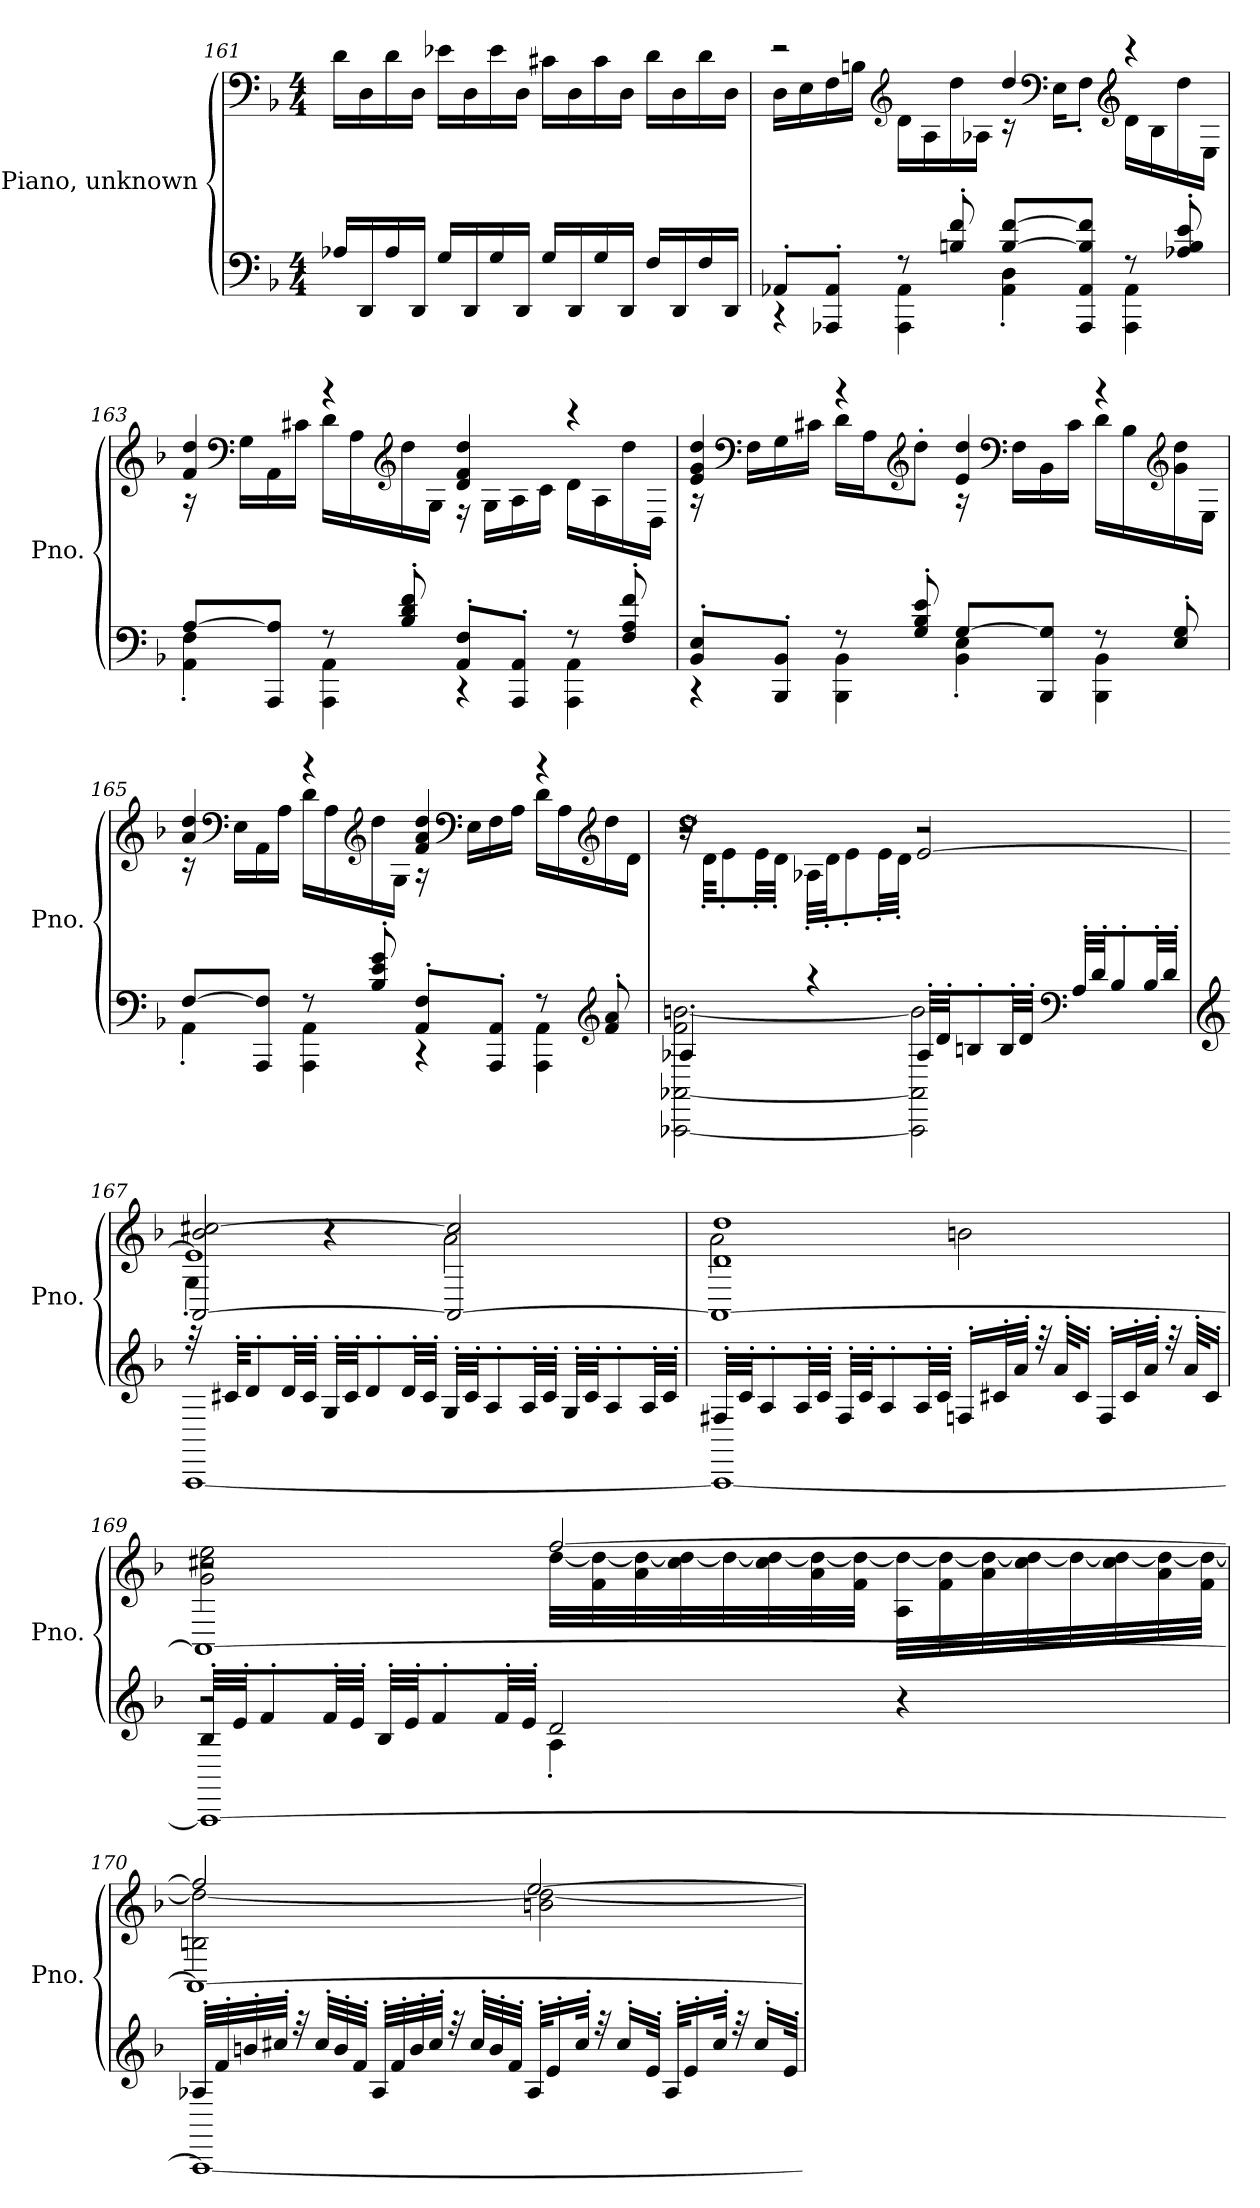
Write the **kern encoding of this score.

**kern	**kern
*part1	*part1
*staff2	*staff1
*I"Piano, unknown	*
*I'Pno.	*
!!LO:LB:g=z
*clefF4	*clefF4
*k[b-]	*k[b-]
*M4/4	*M4/4
=161	=161
16A-X/LL	16d\LL
16DD/	16D\
16A-/	16d\
16DD/JJ	16D\JJ
16G/LL	16e-X\LL
16DD/	16D\
16G/	16e-\
16DD/JJ	16D\JJ
16G/LL	16c#X\LL
16DD/	16D\
16G/	16c#\
16DD/JJ	16D\JJ
16F/LL	16d\LL
16DD/	16D\
16F/	16d\
16DD/JJ	16D\JJ
=162	=162
*^	*^
8AA-X'/L	4r	2r	16D\LL
.	.	.	16E\
8AAA-X/' 8AA-/'J	.	.	16F\
.	.	.	16Bn\JJ
*	*	*clefG2	*
8r	4AAA-\ 4AA-\	.	16d\LL
.	.	.	16A\
8Bn/' 8f/'	.	.	16dd\
.	.	.	16A-X\JJ
[8B/ [8f/L	4AA-\' 4D\'	4dd/	16r
*	*	*clefF4	*
.	.	.	16E\KL
8AAA-/ 8AA-/ 8B/] 8f/]J	.	.	8F'\J
*	*	*clefG2	*
8r	4AAA-\ 4AA-\	4r	16d\LL
.	.	.	16B\
8A-X/' 8B/' 8e/'	.	.	16dd\
.	.	.	16E\JJ
!!LO:LB:g=z	!!
=163	=163	=163	=163
[8A/L	4AA\' 4F\'	4f/ 4dd/	16r
*	*	*clefF4	*
.	.	.	16G\LL
8AAA/ 8A/]J	.	.	16AA\
.	.	.	16c#X\JJ
8r	4AAA\ 4AA\	4r	16d\LL
.	.	.	16A\
*	*	*clefG2	*
8B-/' 8d/' 8f/'	.	.	16dd\
.	.	.	16G\JJ
8AA/' 8F/'L	4r	4d/ 4f/ 4dd/	16r
.	.	.	16G\LL
8AAA/' 8AA/'J	.	.	16A\
.	.	.	16c#\JJ
8r	4AAA\ 4AA\	4r	16d\LL
.	.	.	16A\
8F/' 8A/' 8f/'	.	.	16dd\
.	.	.	16D\JJ
=164	=164	=164	=164
8BB-/' 8E/'L	4r	4e/ 4g/ 4dd/	16r
*	*	*clefF4	*
.	.	.	16F\LL
8BBB-/' 8BB-/'J	.	.	16G\
.	.	.	16c#X\JJ
8r	4BBB-\ 4BB-\	4r	16d\LL
.	.	.	16A\J
*	*	*clefG2	*
8G/' 8B-/' 8e/'	.	.	8dd'\J
[8G/L	4BB-\' 4E\'	4e/ 4dd/	16r
*	*	*clefF4	*
.	.	.	16F\LL
8BBB-/ 8G/]J	.	.	16BB-\
.	.	.	16c#\JJ
8r	4BBB-\ 4BB-\	4r	16d\LL
.	.	.	16B-\
*	*	*clefG2	*
8E/' 8G/'	.	.	16g\ 16dd\
.	.	.	16E\JJ
!!LO:LB:g=z	!!
=165	=165	=165	=165
[8F/L	4AA'\	4a/ 4dd/	16r
*	*	*clefF4	*
.	.	.	16E\LL
8AAA/ 8F/]J	.	.	16AA\
.	.	.	16A\JJ
8r	4AAA\ 4AA\	4r	16d\LL
.	.	.	16A\
*	*	*clefG2	*
8B-/' 8e/' 8g/'	.	.	16dd\
.	.	.	16G\JJ
8AA/' 8F/'L	4r	4f/ 4a/ 4dd/	16r
*	*	*clefF4	*
.	.	.	16E\LL
8AAA/' 8AA/'J	.	.	16F\
.	.	.	16A\JJ
8r	4AAA\ 4AA\	4r	16d\LL
.	.	.	16A\
*clefG2	*	*clefG2	*
8f/' 8a/'	.	.	16dd\
.	.	.	16d\JJ
!!LO:LB:g=z
=166	=166	=166	=166
*	*	*	*^
4A-X'/	[2AAA-X\ [2AA-X\ 2f\ [2bn\	2r	32r	1dd
.	.	.	32d'\KKL	.
.	.	.	8e'\	.
.	.	.	32e'\LL	.
.	.	.	32d'\JJJ	.
4r	.	.	32A-X'\LLL	.
.	.	.	32d'\JJ	.
.	.	.	8e'\	.
.	.	.	32e'\LL	.
.	.	.	32d'\JJJ	.
32A-'/LLL	2AAA-\] 2AA-\] 2b\]	[2e/	2r	.
32d'/JJ	.	.	.	.
8Bn'/	.	.	.	.
32B'/LL	.	.	.	.
32d'/JJJ	.	.	.	.
*clefF4	*	*	*	*
32A-'/LLL	.	.	.	.
32d'/JJ	.	.	.	.
8B'/	.	.	.	.
32B'/LL	.	.	.	.
32d'/JJJ	.	.	.	.
!!LO:PB:g=z	!!	!!
=167	=167	=167	=167	=167
*clefG2	*	*	*	*
32r	[1AAA	1e]	4G'\	[2AA/ 2b-/ [2cc#X/
32c#X'/KKL	.	.	.	.
8d'/	.	.	.	.
32d'/LL	.	.	.	.
32c#'/JJJ	.	.	.	.
32G'/LLL	.	.	4r	.
32c#'/JJ	.	.	.	.
8d'/	.	.	.	.
32d'/LL	.	.	.	.
32c#'/JJJ	.	.	.	.
32G'/LLL	.	.	2a\	2AA/_ 2cc#/]
32c#'/JJ	.	.	.	.
8A'/	.	.	.	.
32A'/LL	.	.	.	.
32c#'/JJJ	.	.	.	.
32G'/LLL	.	.	.	.
32c#'/JJ	.	.	.	.
8A'/	.	.	.	.
32A'/LL	.	.	.	.
32c#'/JJJ	.	.	.	.
!!LO:LB:g=z	!!	!!
=168	=168	=168	=168	=168
32F#X'/LLL	1AAA_	1d 1dd	2a\	1AA_
32c'/JJ	.	.	.	.
8A'/	.	.	.	.
32A'/LL	.	.	.	.
32c'/JJJ	.	.	.	.
32F#'/LLL	.	.	.	.
32c'/JJ	.	.	.	.
8A'/	.	.	.	.
32A'/LL	.	.	.	.
32c'/JJJ	.	.	.	.
16Fn'/LL	.	.	2bn\	.
32c#X'/L	.	.	.	.
32a'/JJJ	.	.	.	.
32r	.	.	.	.
32a'/KLL	.	.	.	.
16c#'/JJ	.	.	.	.
16F'/LL	.	.	.	.
32c#'/L	.	.	.	.
32a'/JJJ	.	.	.	.
32r	.	.	.	.
32a'/KLL	.	.	.	.
16c#'/JJ	.	.	.	.
!!LO:LB:g=z	!!	!!
=169	=169	=169	=169	=169
*	*^	*	*	*
32B-'/LLL	2r	1AAA_	2r	2g\ 2cc#X\ 2ee\	1AA_
32e'/JJ	.	.	.	.	.
8f'/	.	.	.	.	.
32f'/LL	.	.	.	.	.
32e'/JJJ	.	.	.	.	.
32B-'/LLL	.	.	.	.	.
32e'/JJ	.	.	.	.	.
8f'/	.	.	.	.	.
32f'/LL	.	.	.	.	.
32e'/JJJ	.	.	.	.	.
2d/	4A'\	.	[2ff/	[32dd\LLL	.
.	.	.	.	32f\ 32dd\_	.
.	.	.	.	32a\ 32dd\_	.
.	.	.	.	32cc#\ 32dd\_	.
.	.	.	.	32dd\_	.
.	.	.	.	32cc#\ 32dd\_	.
.	.	.	.	32a\ 32dd\_	.
.	.	.	.	32f\ 32dd\_JJJ	.
.	4r	.	.	32A\ 32dd\_LLL	.
.	.	.	.	32f\ 32dd\_	.
.	.	.	.	32a\ 32dd\_	.
.	.	.	.	32cc#\ 32dd\_	.
.	.	.	.	32dd\_	.
.	.	.	.	32cc#\ 32dd\_	.
.	.	.	.	32a\ 32dd\_	.
.	.	.	.	32f\ 32dd\_JJJ	.
*	*v	*v	*	*	*
!!LO:LB:g=z	!!	!!
=170	=170	=170	=170	=170
32A-X'/LLL	1AAA_	2ff/]	2Bn\ 2dd\_	1AA_
32f'/	.	.	.	.
32bn'/	.	.	.	.
32cc#X'/JJJ	.	.	.	.
32r	.	.	.	.
32cc#'/LLL	.	.	.	.
32b'/	.	.	.	.
32f'/JJJ	.	.	.	.
32A-'/LLL	.	.	.	.
32f'/	.	.	.	.
32b'/	.	.	.	.
32cc#'/JJJ	.	.	.	.
32r	.	.	.	.
32cc#'/LLL	.	.	.	.
32b'/	.	.	.	.
32f'/JJJ	.	.	.	.
32A-'/KLL	.	[2ee/	2bn\ 2dd\_	.
16e'/	.	.	.	.
32cc#'/JJk	.	.	.	.
32r	.	.	.	.
16cc#'/LL	.	.	.	.
32e'/JJk	.	.	.	.
32A-'/KLL	.	.	.	.
16e'/	.	.	.	.
32cc#'/JJk	.	.	.	.
32r	.	.	.	.
16cc#'/LL	.	.	.	.
32e'/JJk	.	.	.	.
*v	*v	*	*	*
*	*v	*v	*v
=	=
*-	*-
